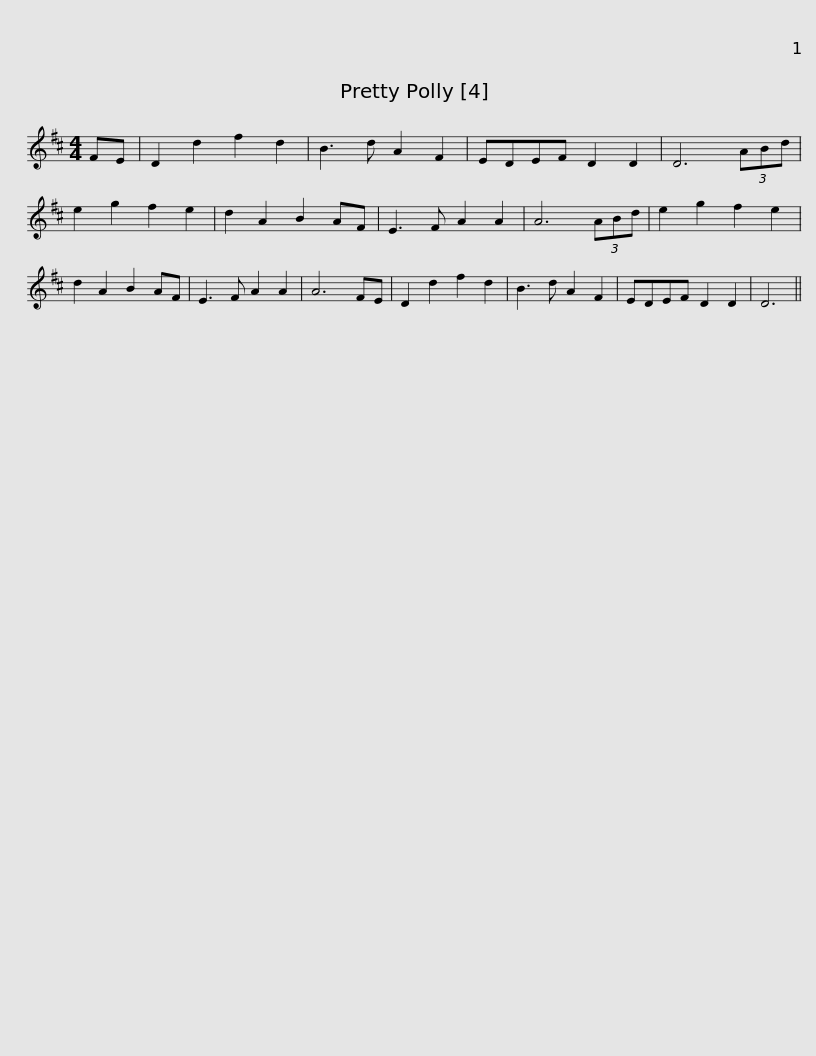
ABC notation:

X:1
L:1/8
M:4/4
I:linebreak $
K:D
V:1 treble
V:1
 FE | D2 d2 f2 d2 | B3 d A2 F2 | EDEF D2 D2 | D6 (3ABd | %5
 e2 g2 f2 e2 | d2 A2 B2 AF | E3 F A2 A2 | A6 (3ABd |$ e2 g2 f2 e2 | %10
 d2 A2 B2 AF | E3 F A2 A2 | A6 FE | D2 d2 f2 d2 | B3 d A2 F2 | %15
 EDEF D2 D2 | D6 || %17
